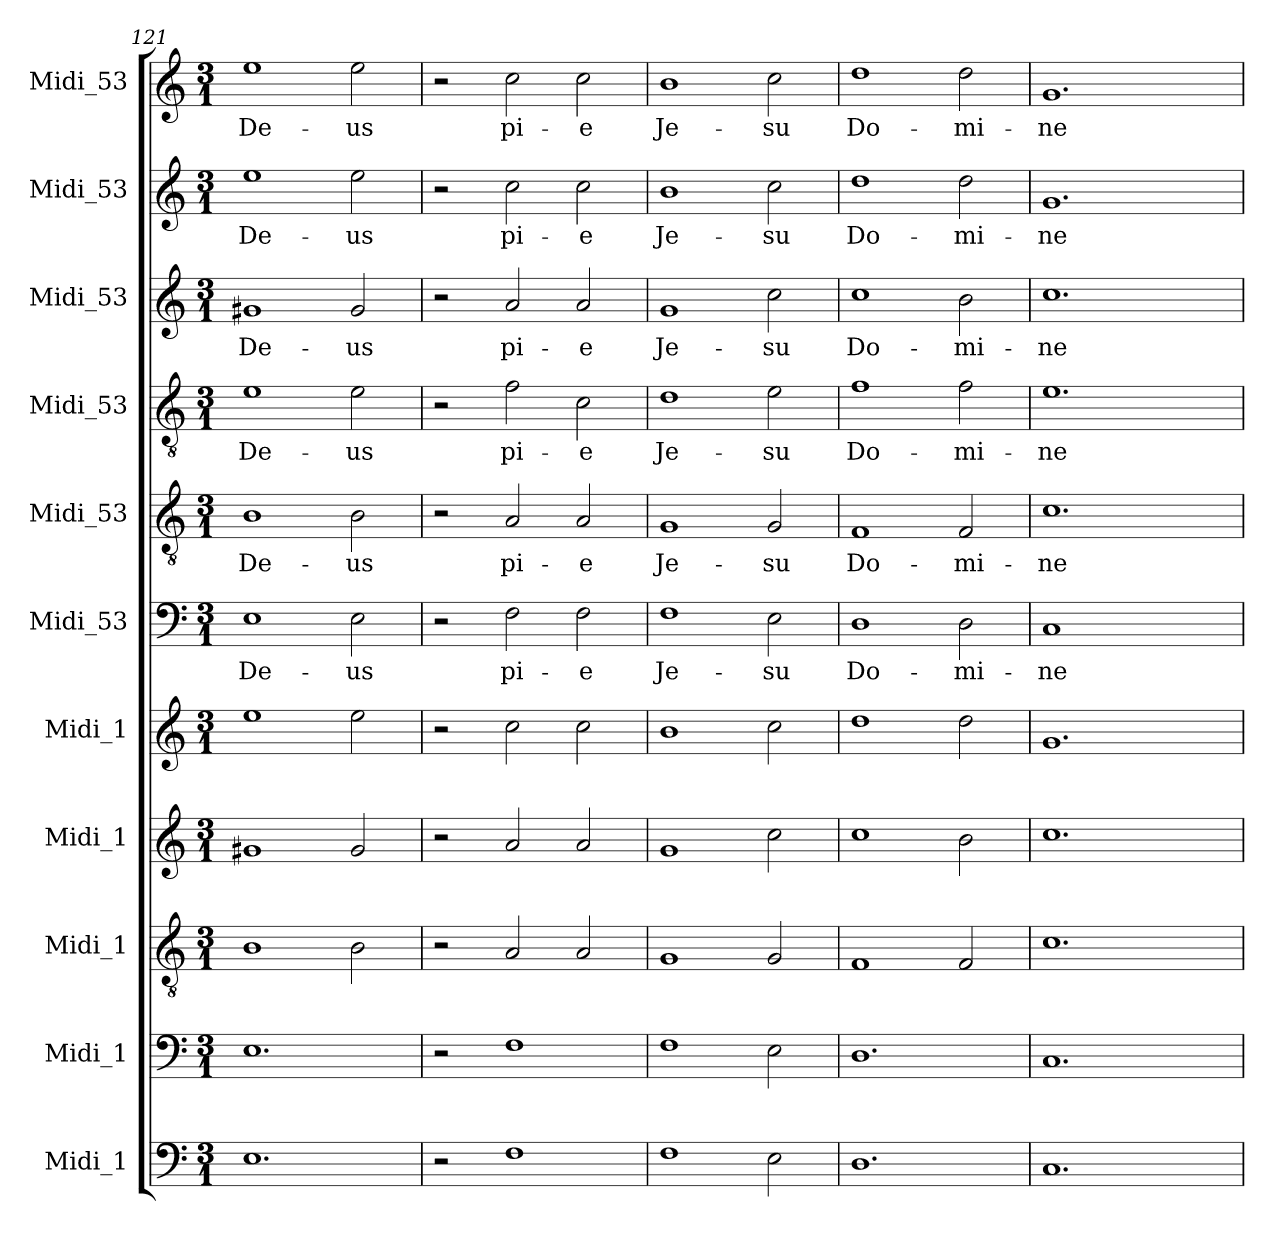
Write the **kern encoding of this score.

**kern	**kern	**kern	**kern	**kern	**kern	**text	**kern	**text	**kern	**text	**kern	**text	**kern	**text	**kern	**text
*part11	*part10	*part9	*part8	*part7	*part6	*part6	*part5	*part5	*part4	*part4	*part3	*part3	*part2	*part2	*part1	*part1
*staff11	*staff10	*staff9	*staff8	*staff7	*staff6	*staff6	*staff5	*staff5	*staff4	*staff4	*staff3	*staff3	*staff2	*staff2	*staff1	*staff1
*I"Midi_1	*I"Midi_1	*I"Midi_1	*I"Midi_1	*I"Midi_1	*I"Midi_53	*	*I"Midi_53	*	*I"Midi_53	*	*I"Midi_53	*	*I"Midi_53	*	*I"Midi_53	*
*clefF4	*clefF4	*clefGv2	*clefG2	*clefG2	*clefF4	*	*clefGv2	*	*clefGv2	*	*clefG2	*	*clefG2	*	*clefG2	*
*k[]	*k[]	*k[]	*k[]	*k[]	*k[]	*	*k[]	*	*k[]	*	*k[]	*	*k[]	*	*k[]	*
*C:	*C:	*C:	*C:	*C:	*C:	*	*C:	*	*C:	*	*C:	*	*C:	*	*C:	*
*M3/1	*M3/1	*M3/1	*M3/1	*M3/1	*M3/1	*	*M3/1	*	*M3/1	*	*M3/1	*	*M3/1	*	*M3/1	*
=121	=121	=121	=121	=121	=121	=121	=121	=121	=121	=121	=121	=121	=121	=121	=121	=121
!	!	!	!	!	!	!LO:LY:b	!	!LO:LY:b	!	!LO:LY:b	!	!LO:LY:b	!	!LO:LY:b	!	!LO:LY:b
1.E	1.E	1B	1g#X	1ee	1E	De-	1B	De-	1e	De-	1g#X	De-	1ee	De-	1ee	De-
!	!	!	!	!	!	!LO:LY:b	!	!LO:LY:b	!	!LO:LY:b	!	!LO:LY:b	!	!LO:LY:b	!	!LO:LY:b
.	.	2B\	2g#/	2ee\	2E\	-us	2B\	-us	2e\	-us	2g#/	-us	2ee\	-us	2ee\	-us
=122	=122	=122	=122	=122	=122	=122	=122	=122	=122	=122	=122	=122	=122	=122	=122	=122
2r	2r	2r	2r	2r	2r	.	2r	.	2r	.	2r	.	2r	.	2r	.
!	!	!	!	!	!	!LO:LY:b	!	!LO:LY:b	!	!LO:LY:b	!	!LO:LY:b	!	!LO:LY:b	!	!LO:LY:b
1F	1F	2A/	2a/	2cc\	2F\	pi-	2A/	pi-	2f\	pi-	2a/	pi-	2cc\	pi-	2cc\	pi-
!	!	!	!	!	!	!LO:LY:b	!	!LO:LY:b	!	!LO:LY:b	!	!LO:LY:b	!	!LO:LY:b	!	!LO:LY:b
.	.	2A/	2a/	2cc\	2F\	-e	2A/	-e	2c\	-e	2a/	-e	2cc\	-e	2cc\	-e
=123	=123	=123	=123	=123	=123	=123	=123	=123	=123	=123	=123	=123	=123	=123	=123	=123
!	!	!	!	!	!	!LO:LY:b	!	!LO:LY:b	!	!LO:LY:b	!	!LO:LY:b	!	!LO:LY:b	!	!LO:LY:b
1F	1F	1G	1g	1b	1F	Je-	1G	Je-	1d	Je-	1g	Je-	1b	Je-	1b	Je-
!	!	!	!	!	!	!LO:LY:b	!	!LO:LY:b	!	!LO:LY:b	!	!LO:LY:b	!	!LO:LY:b	!	!LO:LY:b
2E\	2E\	2G/	2cc\	2cc\	2E\	-su	2G/	-su	2e\	-su	2cc\	-su	2cc\	-su	2cc\	-su
=124	=124	=124	=124	=124	=124	=124	=124	=124	=124	=124	=124	=124	=124	=124	=124	=124
!	!	!	!	!	!	!LO:LY:b	!	!LO:LY:b	!	!LO:LY:b	!	!LO:LY:b	!	!LO:LY:b	!	!LO:LY:b
1.D	1.D	1F	1cc	1dd	1D	Do-	1F	Do-	1f	Do-	1cc	Do-	1dd	Do-	1dd	Do-
!	!	!	!	!	!	!LO:LY:b	!	!LO:LY:b	!	!LO:LY:b	!	!LO:LY:b	!	!LO:LY:b	!	!LO:LY:b
.	.	2F/	2b\	2dd\	2D\	-mi-	2F/	-mi-	2f\	-mi-	2b\	-mi-	2dd\	-mi-	2dd\	-mi-
=125	=125	=125	=125	=125	=125	=125	=125	=125	=125	=125	=125	=125	=125	=125	=125	=125
!	!	!	!	!	!	!LO:LY:b	!	!LO:LY:b	!	!LO:LY:b	!	!LO:LY:b	!	!LO:LY:b	!	!LO:LY:b
1.C	1.C	1.c	1.cc	1.g	1C	-ne	1.c	-ne	1.e	-ne	1.cc	-ne	1.g	-ne	1.g	-ne
.	.	.	.	.	4ryy	.	.	.	.	.	.	.	.	.	.	.
.	.	.	.	.	4ryy	.	.	.	.	.	.	.	.	.	.	.
=	=	=	=	=	=	=	=	=	=	=	=	=	=	=	=	=
*-	*-	*-	*-	*-	*-	*-	*-	*-	*-	*-	*-	*-	*-	*-	*-	*-
